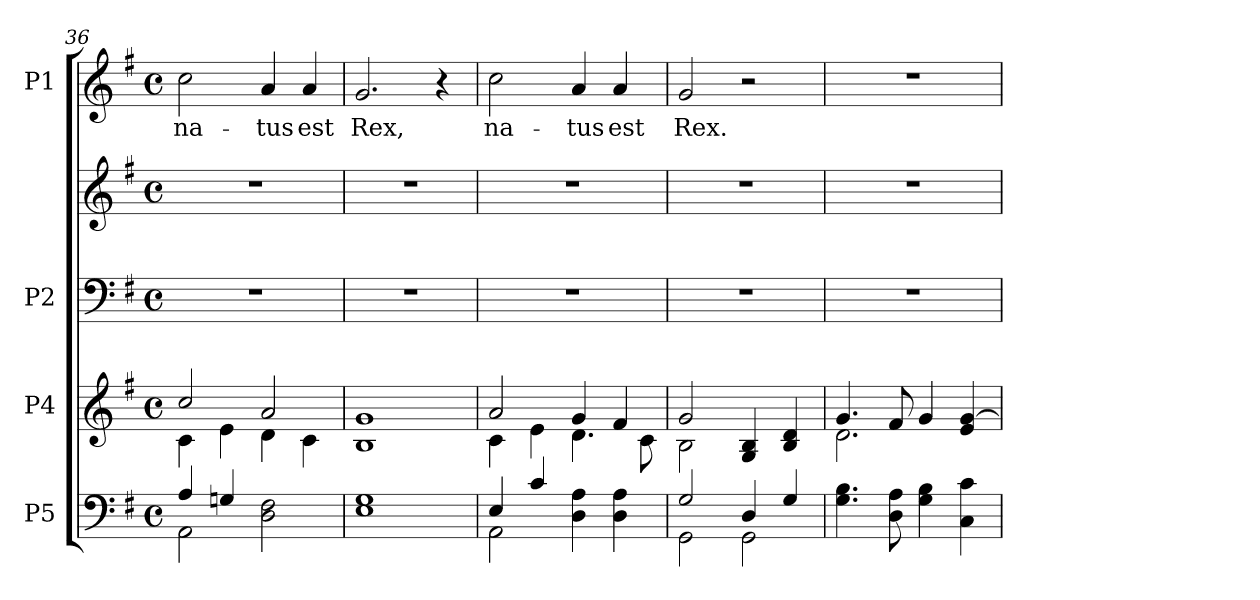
**kern	**kern	**kern	**kern	**kern	**text
*part4	*part3	*part2	*part2	*part1	*part1
*staff5	*staff4	*staff3	*staff2	*staff1	*staff1
*I"P5	*I"P4	*I"P2	*	*I"P1	*
*clefF4	*clefG2	*clefF4	*clefG2	*clefG2	*
*k[f#]	*k[f#]	*k[f#]	*k[f#]	*k[f#]	*
*G:	*G:	*G:	*G:	*G:	*
*M4/4	*M4/4	*M4/4	*M4/4	*M4/4	*
*met(c)	*met(c)	*met(c)	*met(c)	*met(c)	*
=36	=36	=36	=36	=36	=36
*^	*^	*	*	*	*
!	!	!	!	!	!	!	!LO:LY:b:color=#000000
4Ai/	2AAi\	2cci/	4ci\	1r	1r	2cci\	na-
4Gni/	.	.	4ei\	.	.	.	.
!	!	!	!	!	!	!	!LO:LY:b:color=#000000
2Di\ 2F#i	2ryy	2ai/	4di\	.	.	4ai/	-tus
!	!	!	!	!	!	!	!LO:LY:b:color=#000000
.	.	.	4ci\	.	.	4ai/	est
*v	*v	*	*	*	*	*	*
*	*v	*v	*	*	*	*
=37	=37	=37	=37	=37	=37
*	*^	*	*	*	*
!	!	!	!	!	!	!LO:LY:b:color=#000000
*	*v	*v	*	*	*	*
1Ei 1Gi	1Bi 1gi	1r	1r	2.gi/	Rex,
.	.	.	.	4r	.
=38	=38	=38	=38	=38	=38
*^	*^	*	*	*	*
!	!	!	!	!	!	!	!LO:LY:b:color=#000000
4Ei/	2AAi\	2ai/	4ci\	1r	1r	2cci\	na-
4ci/	.	.	4ei\	.	.	.	.
!	!	!	!	!	!	!	!LO:LY:b:color=#000000
4Di\ 4Ai	2ryy	4gi/	4.di\	.	.	4ai/	-tus
!	!	!	!	!	!	!	!LO:LY:b:color=#000000
4Di\ 4Ai	.	4f#i/	.	.	.	4ai/	est
.	.	.	8ci\	.	.	.	.
=39	=39	=39	=39	=39	=39	=39	=39
!	!	!	!	!	!	!	!LO:LY:b:color=#000000
2Gi/	2GGi\	2gi/	2Bi\	1r	1r	2gi/	Rex.
4Di/	2GGi\	4Gi/ 4Bi	2ryy	.	.	2r	.
4Gi/	.	4Bi/ 4di	.	.	.	.	.
*v	*v	*	*	*	*	*	*
=40	=40	=40	=40	=40	=40	=40
4.Gi\ 4.Bi	4.gi/	2.di\	1r	1r	1r	.
8Di\ 8Ai	8f#i/	.	.	.	.	.
4Gi\ 4Bi	4gi/	.	.	.	.	.
4Ci\ 4ci	4ei/ [4gi	4ryy	.	.	.	.
*	*v	*v	*	*	*	*
=	=	=	=	=	=
*-	*-	*-	*-	*-	*-
